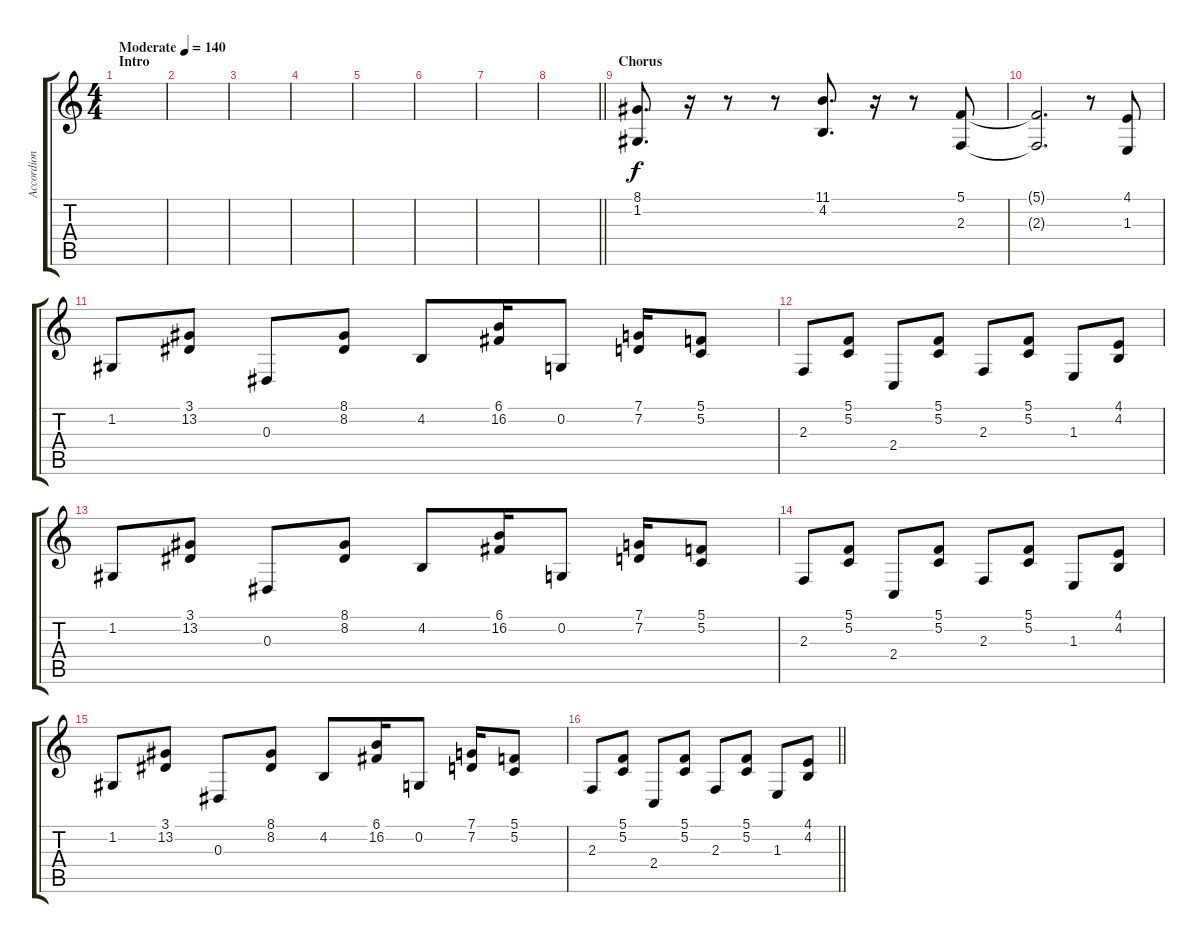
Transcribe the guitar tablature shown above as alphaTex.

\track ("Accordion" "Accordion") {solo instrument accordion}
\staff {score tabs}
\tuning (C4 G3 Eb3 Bb2 F2 C2) {hide}
\ts (4 4)
\section ("" "Intro")
\tempo (140 "Moderate")
\clef g2
\ks c
|
|
|
|
|
|
|
\barLineRight lightlight
|
\section ("" "Chorus")
(8.1 1.2).8{d} r.16 r.8 r.8 (11.1 4.2).8{d} r.16 r.8 (5.1 2.3).8 |
(5.1{t} 2.3{t}).2{d} r.8 (4.1 1.3).8 |
1.2.8 (3.1 13.2).8 0.3.8 (8.1 8.2).8 4.2.8 (6.1 16.2).16 0.2.8 (7.1 7.2).16 (5.1 5.2).8 |
2.3.8 (5.1 5.2).8 2.4.8 (5.1 5.2).8 2.3.8 (5.1 5.2).8 1.3.8 (4.1 4.2).8 |
1.2.8 (3.1 13.2).8 0.3.8 (8.1 8.2).8 4.2.8 (6.1 16.2).16 0.2.8 (7.1 7.2).16 (5.1 5.2).8 |
2.3.8 (5.1 5.2).8 2.4.8 (5.1 5.2).8 2.3.8 (5.1 5.2).8 1.3.8 (4.1 4.2).8 |
1.2.8 (3.1 13.2).8 0.3.8 (8.1 8.2).8 4.2.8 (6.1 16.2).16 0.2.8 (7.1 7.2).16 (5.1 5.2).8 |
\barLineRight lightlight
2.3.8 (5.1 5.2).8 2.4.8 (5.1 5.2).8 2.3.8 (5.1 5.2).8 1.3.8 (4.1 4.2).8
